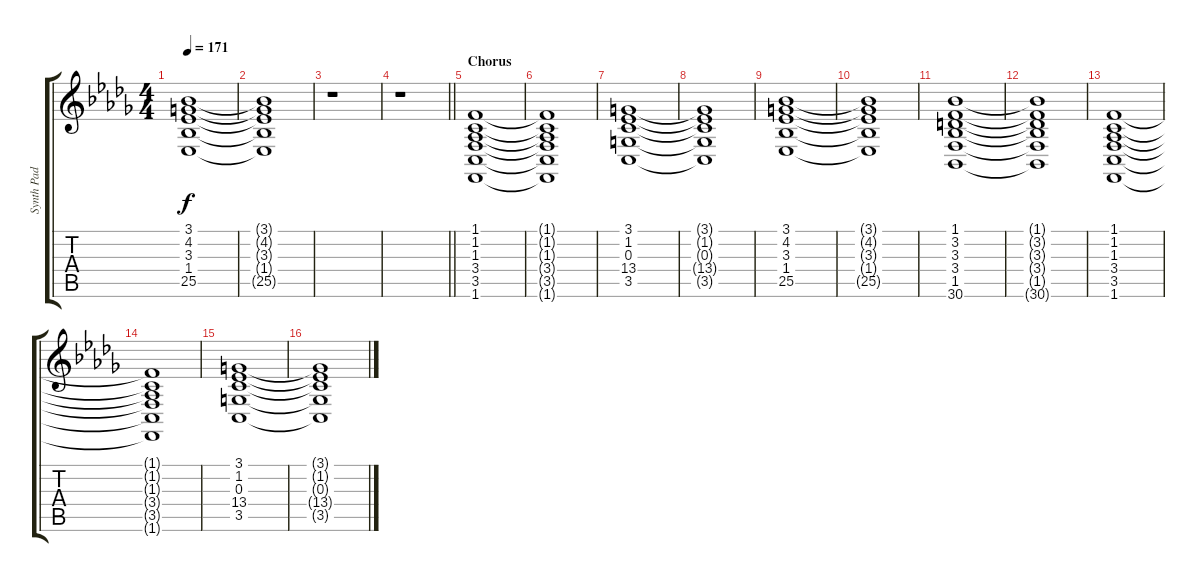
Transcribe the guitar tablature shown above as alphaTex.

\track ("Synth Pad" "Synth Pad") {instrument pad2warm}
\staff {score tabs}
\tuning (E4 B3 G3 D3 A2 E2) {hide}
\ts (4 4)
\tempo 171
\clef g2
\ks db
(3.1 4.2 3.3 1.4 25.5).1{dy f} |
(3.1{t} 4.2{t} 3.3{t} 1.4{t} 25.5{t}).1 |
r.1 |
\barLineRight lightlight
r.1 |
\section ("" "Chorus")
(1.1 1.2 1.3 3.4 3.5 1.6).1 |
(1.1{t} 1.2{t} 1.3{t} 3.4{t} 3.5{t} 1.6{t}).1 |
(3.1 1.2 0.3 13.4 3.5).1 |
(3.1{t} 1.2{t} 0.3{t} 13.4{t} 3.5{t}).1 |
(3.1 4.2 3.3 1.4 25.5).1 |
(3.1{t} 4.2{t} 3.3{t} 1.4{t} 25.5{t}).1 |
(1.1 3.2 3.3 3.4 1.5 30.6).1 |
(1.1{t} 3.2{t} 3.3{t} 3.4{t} 1.5{t} 30.6{t}).1 |
(1.1 1.2 1.3 3.4 3.5 1.6).1 |
(1.1{t} 1.2{t} 1.3{t} 3.4{t} 3.5{t} 1.6{t}).1 |
(3.1 1.2 0.3 13.4 3.5).1 |
(3.1{t} 1.2{t} 0.3{t} 13.4{t} 3.5{t}).1
